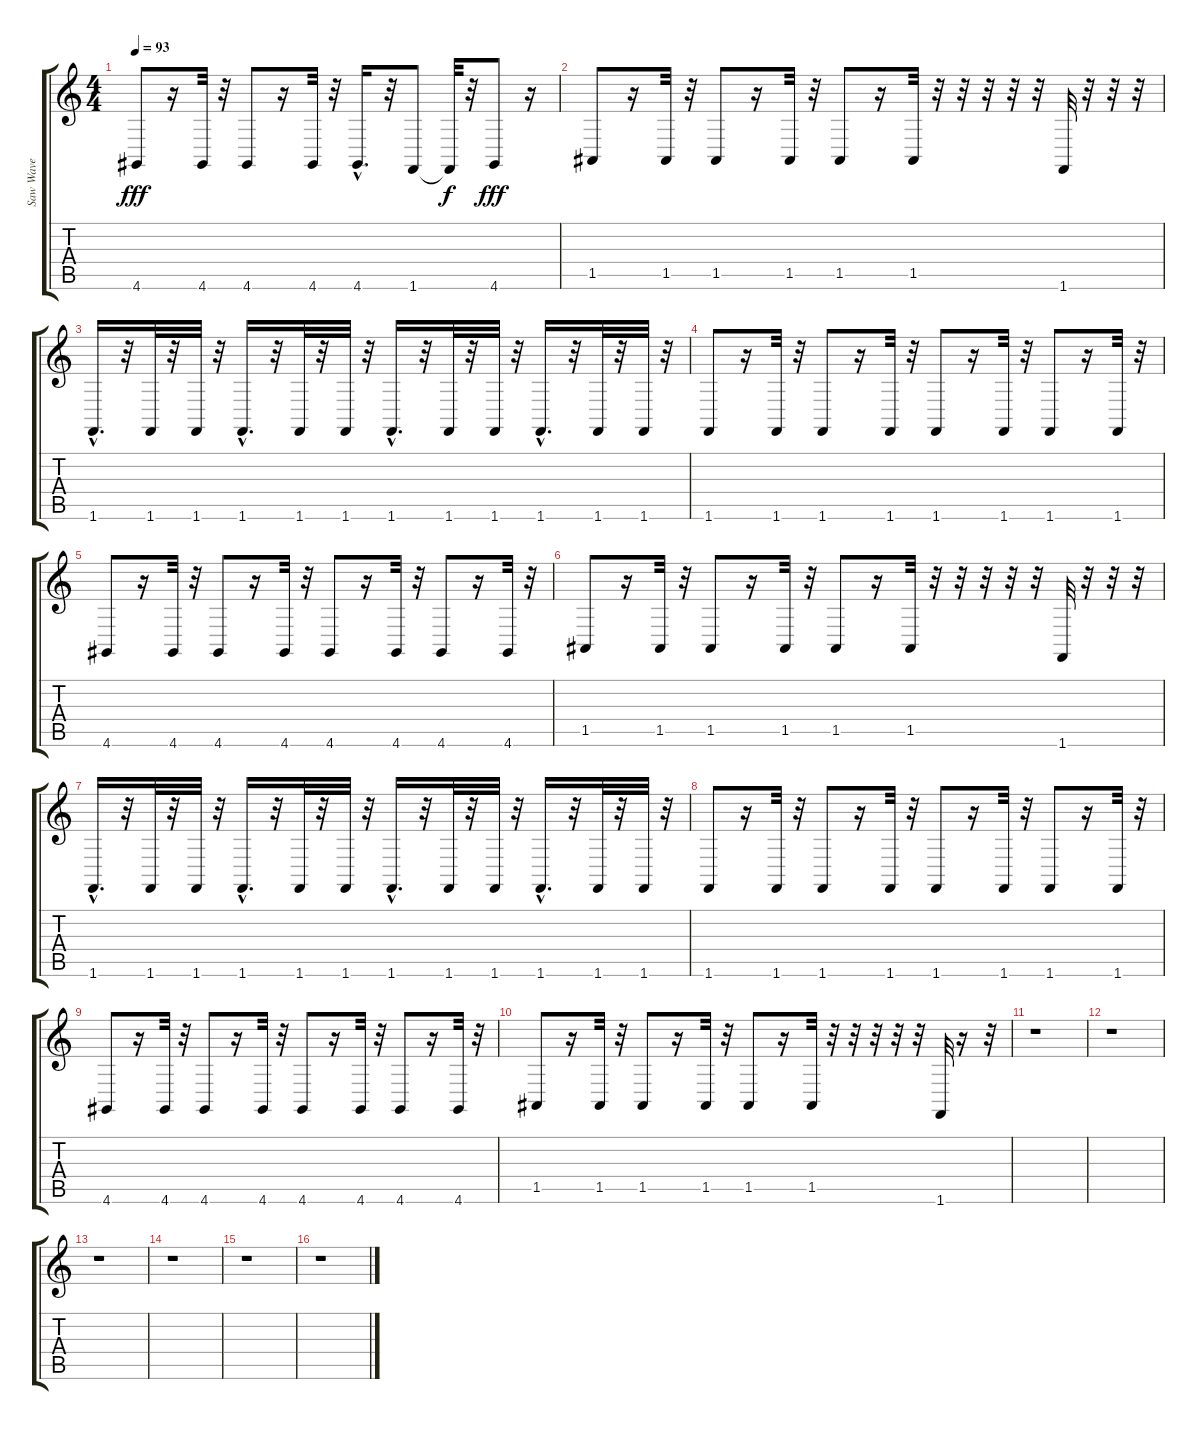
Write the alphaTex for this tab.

\track ("Saw Wave" "Saw Wave") {instrument lead2sawtooth}
\staff {score tabs}
\tuning (E4 B3 G3 D3 A2 E2) {hide}
\ts (4 4)
\tempo 93
\clef g2
\ks c
4.6.8{dy fff} r.16 4.6.32 r.32 4.6.8 r.16 4.6.32 r.32 4.6{hac}.16{d} r.32 1.6.8 1.6{t}.32{dy f} r.32 4.6.8{dy fff} r.16 |
1.5.8 r.16 1.5.32 r.32 1.5.8 r.16 1.5.32 r.32 1.5.8 r.16 1.5.32 r.32 r.32 r.32 r.32 r.32 1.6.32 r.32 r.32 r.32 |
1.6{hac}.16{d} r.32 1.6.32 r.32 1.6.32 r.32 1.6{hac}.16{d} r.32 1.6.32 r.32 1.6.32 r.32 1.6{hac}.16{d} r.32 1.6.32 r.32 1.6.32 r.32 1.6{hac}.16{d} r.32 1.6.32 r.32 1.6.32 r.32 |
1.6.8 r.16 1.6.32 r.32 1.6.8 r.16 1.6.32 r.32 1.6.8 r.16 1.6.32 r.32 1.6.8 r.16 1.6.32 r.32 |
4.6.8 r.16 4.6.32 r.32 4.6.8 r.16 4.6.32 r.32 4.6.8 r.16 4.6.32 r.32 4.6.8 r.16 4.6.32 r.32 |
1.5.8 r.16 1.5.32 r.32 1.5.8 r.16 1.5.32 r.32 1.5.8 r.16 1.5.32 r.32 r.32 r.32 r.32 r.32 1.6.32 r.32 r.32 r.32 |
1.6{hac}.16{d} r.32 1.6.32 r.32 1.6.32 r.32 1.6{hac}.16{d} r.32 1.6.32 r.32 1.6.32 r.32 1.6{hac}.16{d} r.32 1.6.32 r.32 1.6.32 r.32 1.6{hac}.16{d} r.32 1.6.32 r.32 1.6.32 r.32 |
1.6.8 r.16 1.6.32 r.32 1.6.8 r.16 1.6.32 r.32 1.6.8 r.16 1.6.32 r.32 1.6.8 r.16 1.6.32 r.32 |
4.6.8 r.16 4.6.32 r.32 4.6.8 r.16 4.6.32 r.32 4.6.8 r.16 4.6.32 r.32 4.6.8 r.16 4.6.32 r.32 |
1.5.8 r.16 1.5.32 r.32 1.5.8 r.16 1.5.32 r.32 1.5.8 r.16 1.5.32 r.32 r.32 r.32 r.32 r.32 1.6.32 r.16 r.32 |
r.1 |
r.1 |
r.1 |
r.1 |
r.1 |
r.1
